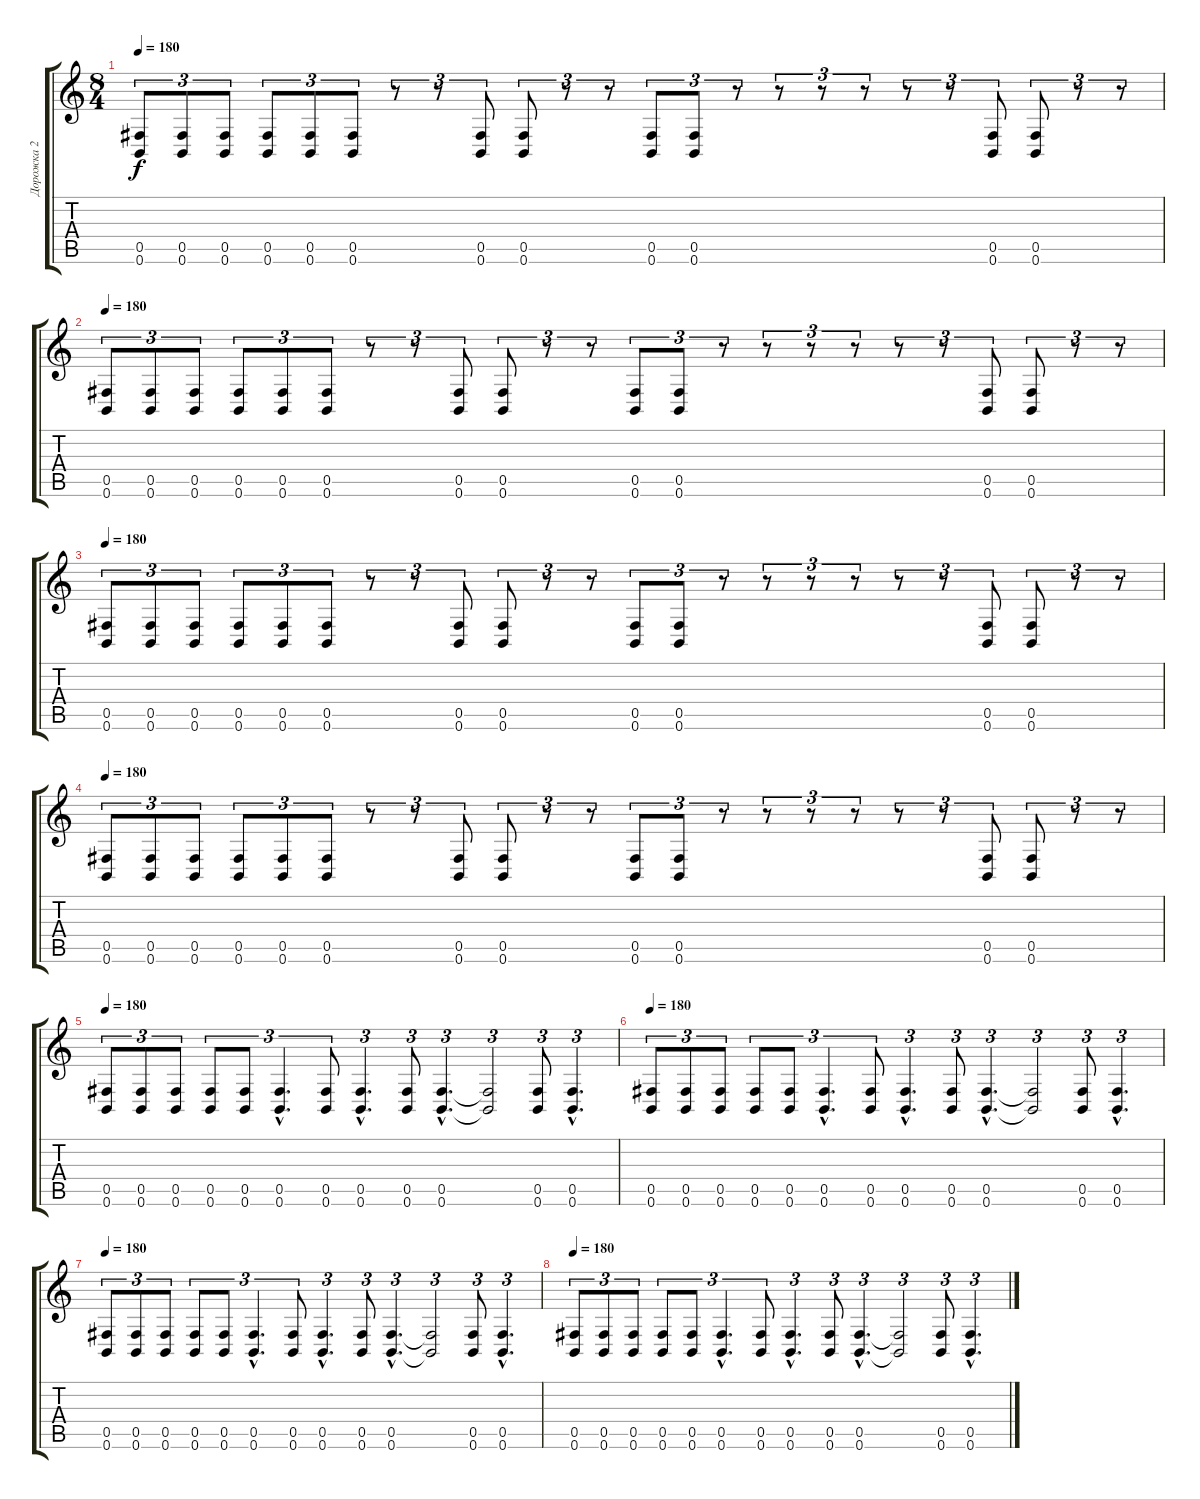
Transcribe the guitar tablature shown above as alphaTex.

\track ("Дорожка 2" "Дорожка 2") {instrument distortionguitar}
\staff {score tabs}
\tuning (Db4 Ab3 E3 B2 Gb2 B1) {hide}
\ts (8 4)
\section ("" "")
\tempo 180
\clef g2
\ks c
(0.5 0.6).8{tu (3 2) dy f} (0.5 0.6).8{tu (3 2)} (0.5 0.6).8{tu (3 2)} (0.5 0.6).8{tu (3 2)} (0.5 0.6).8{tu (3 2)} (0.5 0.6).8{tu (3 2)} r.8{tu (3 2)} r.8{tu (3 2)} (0.5 0.6).8{tu (3 2)} (0.5 0.6).8{tu (3 2)} r.8{tu (3 2)} r.8{tu (3 2)} (0.5 0.6).8{tu (3 2)} (0.5 0.6).8{tu (3 2)} r.8{tu (3 2)} r.8{tu (3 2)} r.8{tu (3 2)} r.8{tu (3 2)} r.8{tu (3 2)} r.8{tu (3 2)} (0.5 0.6).8{tu (3 2)} (0.5 0.6).8{tu (3 2)} r.8{tu (3 2)} r.8{tu (3 2)} |
\tempo 180
(0.5 0.6).8{tu (3 2)} (0.5 0.6).8{tu (3 2)} (0.5 0.6).8{tu (3 2)} (0.5 0.6).8{tu (3 2)} (0.5 0.6).8{tu (3 2)} (0.5 0.6).8{tu (3 2)} r.8{tu (3 2)} r.8{tu (3 2)} (0.5 0.6).8{tu (3 2)} (0.5 0.6).8{tu (3 2)} r.8{tu (3 2)} r.8{tu (3 2)} (0.5 0.6).8{tu (3 2)} (0.5 0.6).8{tu (3 2)} r.8{tu (3 2)} r.8{tu (3 2)} r.8{tu (3 2)} r.8{tu (3 2)} r.8{tu (3 2)} r.8{tu (3 2)} (0.5 0.6).8{tu (3 2)} (0.5 0.6).8{tu (3 2)} r.8{tu (3 2)} r.8{tu (3 2)} |
\tempo 180
(0.5 0.6).8{tu (3 2)} (0.5 0.6).8{tu (3 2)} (0.5 0.6).8{tu (3 2)} (0.5 0.6).8{tu (3 2)} (0.5 0.6).8{tu (3 2)} (0.5 0.6).8{tu (3 2)} r.8{tu (3 2)} r.8{tu (3 2)} (0.5 0.6).8{tu (3 2)} (0.5 0.6).8{tu (3 2)} r.8{tu (3 2)} r.8{tu (3 2)} (0.5 0.6).8{tu (3 2)} (0.5 0.6).8{tu (3 2)} r.8{tu (3 2)} r.8{tu (3 2)} r.8{tu (3 2)} r.8{tu (3 2)} r.8{tu (3 2)} r.8{tu (3 2)} (0.5 0.6).8{tu (3 2)} (0.5 0.6).8{tu (3 2)} r.8{tu (3 2)} r.8{tu (3 2)} |
\tempo 180
(0.5 0.6).8{tu (3 2)} (0.5 0.6).8{tu (3 2)} (0.5 0.6).8{tu (3 2)} (0.5 0.6).8{tu (3 2)} (0.5 0.6).8{tu (3 2)} (0.5 0.6).8{tu (3 2)} r.8{tu (3 2)} r.8{tu (3 2)} (0.5 0.6).8{tu (3 2)} (0.5 0.6).8{tu (3 2)} r.8{tu (3 2)} r.8{tu (3 2)} (0.5 0.6).8{tu (3 2)} (0.5 0.6).8{tu (3 2)} r.8{tu (3 2)} r.8{tu (3 2)} r.8{tu (3 2)} r.8{tu (3 2)} r.8{tu (3 2)} r.8{tu (3 2)} (0.5 0.6).8{tu (3 2)} (0.5 0.6).8{tu (3 2)} r.8{tu (3 2)} r.8{tu (3 2)} |
\tempo 180
(0.5 0.6).8{tu (3 2)} (0.5 0.6).8{tu (3 2)} (0.5 0.6).8{tu (3 2)} (0.5 0.6).8{tu (3 2)} (0.5 0.6).8{tu (3 2)} (0.5{hac} 0.6{hac}).4{d tu (3 2)} (0.5 0.6).8{tu (3 2)} (0.5{hac} 0.6{hac}).4{d tu (3 2)} (0.5 0.6).8{tu (3 2)} (0.5{hac} 0.6{hac}).4{d tu (3 2)} (0.5{t} 0.6{t}).2{tu (3 2)} (0.5 0.6).8{tu (3 2)} (0.5{hac} 0.6{hac}).4{d tu (3 2)} |
\tempo 180
(0.5 0.6).8{tu (3 2)} (0.5 0.6).8{tu (3 2)} (0.5 0.6).8{tu (3 2)} (0.5 0.6).8{tu (3 2)} (0.5 0.6).8{tu (3 2)} (0.5{hac} 0.6{hac}).4{d tu (3 2)} (0.5 0.6).8{tu (3 2)} (0.5{hac} 0.6{hac}).4{d tu (3 2)} (0.5 0.6).8{tu (3 2)} (0.5{hac} 0.6{hac}).4{d tu (3 2)} (0.5{t} 0.6{t}).2{tu (3 2)} (0.5 0.6).8{tu (3 2)} (0.5{hac} 0.6{hac}).4{d tu (3 2)} |
\tempo 180
(0.5 0.6).8{tu (3 2)} (0.5 0.6).8{tu (3 2)} (0.5 0.6).8{tu (3 2)} (0.5 0.6).8{tu (3 2)} (0.5 0.6).8{tu (3 2)} (0.5{hac} 0.6{hac}).4{d tu (3 2)} (0.5 0.6).8{tu (3 2)} (0.5{hac} 0.6{hac}).4{d tu (3 2)} (0.5 0.6).8{tu (3 2)} (0.5{hac} 0.6{hac}).4{d tu (3 2)} (0.5{t} 0.6{t}).2{tu (3 2)} (0.5 0.6).8{tu (3 2)} (0.5{hac} 0.6{hac}).4{d tu (3 2)} |
\tempo 180
(0.5 0.6).8{tu (3 2)} (0.5 0.6).8{tu (3 2)} (0.5 0.6).8{tu (3 2)} (0.5 0.6).8{tu (3 2)} (0.5 0.6).8{tu (3 2)} (0.5{hac} 0.6{hac}).4{d tu (3 2)} (0.5 0.6).8{tu (3 2)} (0.5{hac} 0.6{hac}).4{d tu (3 2)} (0.5 0.6).8{tu (3 2)} (0.5{hac} 0.6{hac}).4{d tu (3 2)} (0.5{t} 0.6{t}).2{tu (3 2)} (0.5 0.6).8{tu (3 2)} (0.5{hac} 0.6{hac}).4{d tu (3 2)}
